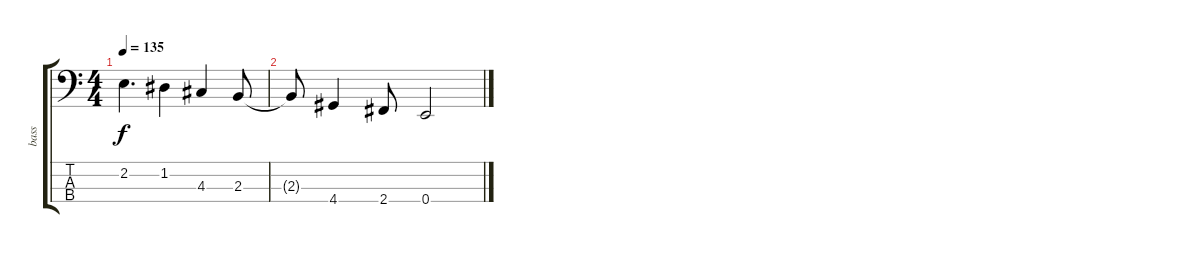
\track ("bass" "bass") {instrument electricbassfinger}
\staff {score tabs}
\tuning (G2 D2 A1 E1) {hide}
\ts (4 4)
\tempo 135
\clef f4
\ks c
2.2.4{d dy f} 1.2.4 4.3.4 2.3.8 |
2.3{t}.8 4.4.4 2.4.8 0.4.2
